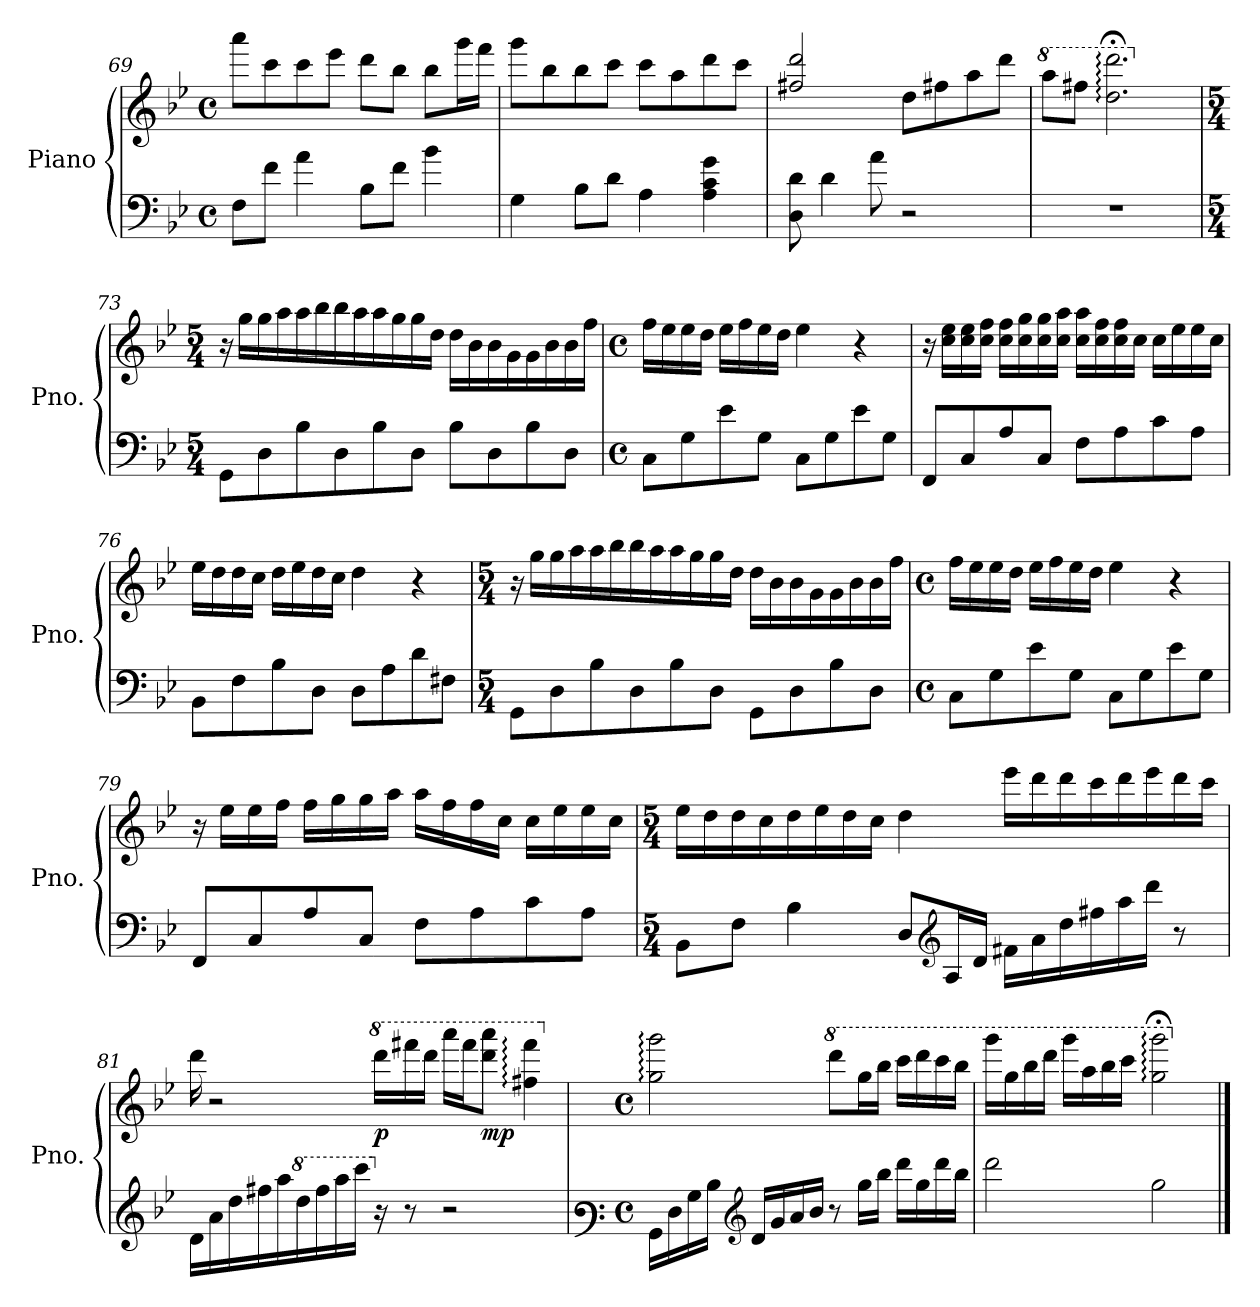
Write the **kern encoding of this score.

**kern	**kern	**dynam
*part1	*part1	*part1
*staff2	*staff1	*staff1/2
*I"Piano	*	*
*I'Pno.	*	*
!!LO:PB:g=z
*clefF4	*clefG2	*
*k[b-e-]	*k[b-e-]	*
*M4/4	*M4/4	*
*met(c)	*met(c)	*
=69	=69	=69
8F\L	8aaa\L	.
8f\J	8ccc\	.
4a\	8ccc\	.
.	8eee-\J	.
8B-\L	8ddd\L	.
8f\J	8bb-\J	.
4b-\	8bb-\L	.
.	16ggg\L	.
.	16fff\JJ	.
=70	=70	=70
4G\	8ggg\L	.
.	8bb-\	.
8B-\L	8bb-\	.
8d\J	8ccc\J	.
4A\	8ccc\L	.
.	8aa\	.
4A\ 4c\ 4g\	8ddd\	.
.	8ccc\J	.
=71	=71	=71
8D\ 8d\	2ff#X/ 2ddd/	.
4d\	.	.
8a\	.	.
2r	8dd\L	.
.	8ff#X\	.
.	8aa\	.
.	8ddd\J	.
=72	=72	=72
*	*8va	*
1r	8aaa\L	.
.	8fff#X\J	.
.	2.ddd\;<: 2.dddd\;<:	.
!!LO:LB:g=z
=73	=73	=73
*M5/4	*M5/4	*
*	*X8va	*
8GG\L	16r	.
.	16gg\LL	.
8D\	16gg\	.
.	16aa\	.
8B-\	16aa\	.
.	16bb-\	.
8D\	16bb-\	.
.	16aa\	.
8B-\	16aa\	.
.	16gg\	.
8D\J	16gg\	.
.	16dd\JJ	.
8B-\L	16dd\LL	.
.	16b-\	.
8D\	16b-\	.
.	16g\	.
8B-\	16g\	.
.	16b-\	.
8D\J	16b-\	.
.	16ff\JJ	.
=74	=74	=74
*M4/4	*M4/4	*
*met(c)	*met(c)	*
8C\L	16ff\LL	.
.	16ee-\	.
8G\	16ee-\	.
.	16dd\JJ	.
8e-\	16ee-\LL	.
.	16ff\	.
8G\J	16ee-\	.
.	16dd\JJ	.
8C\L	4ee-\	.
8G\	.	.
8e-\	4r	.
8G\J	.	.
!!LO:LB:g=z
=75	=75	=75
8FF/L	16r	.
.	16cc\ 16ee-\LL	.
8C/	16cc\ 16ee-\	.
.	16cc\ 16ff\JJ	.
8A/	16cc\ 16ff\LL	.
.	16cc\ 16gg\	.
8C/J	16cc\ 16gg\	.
.	16cc\ 16aa\JJ	.
8F\L	16cc\ 16aa\LL	.
.	16cc\ 16ff\	.
8A\	16cc\ 16ff\	.
.	16cc\JJ	.
8c\	16cc\LL	.
.	16ee-\	.
8A\J	16ee-\	.
.	16cc\JJ	.
=76	=76	=76
8BB-\L	16ee-\LL	.
.	16dd\	.
8F\	16dd\	.
.	16cc\JJ	.
8B-\	16dd\LL	.
.	16ee-\	.
8D\J	16dd\	.
.	16cc\JJ	.
8D\L	4dd\	.
8A\	.	.
8d\	4r	.
8F#X\J	.	.
!!LO:LB:g=z
=77	=77	=77
*M5/4	*M5/4	*
8GG\L	16r	.
.	16gg\LL	.
8D\	16gg\	.
.	16aa\	.
8B-\	16aa\	.
.	16bb-\	.
8D\	16bb-\	.
.	16aa\	.
8B-\	16aa\	.
.	16gg\	.
8D\J	16gg\	.
.	16dd\JJ	.
8GG\L	16dd\LL	.
.	16b-\	.
8D\	16b-\	.
.	16g\	.
8B-\	16g\	.
.	16b-\	.
8D\J	16b-\	.
.	16ff\JJ	.
=78	=78	=78
*M4/4	*M4/4	*
*met(c)	*met(c)	*
8C\L	16ff\LL	.
.	16ee-\	.
8G\	16ee-\	.
.	16dd\JJ	.
8e-\	16ee-\LL	.
.	16ff\	.
8G\J	16ee-\	.
.	16dd\JJ	.
8C\L	4ee-\	.
8G\	.	.
8e-\	4r	.
8G\J	.	.
!!LO:LB:g=z
=79	=79	=79
8FF/L	16r	.
.	16ee-\LL	.
8C/	16ee-\	.
.	16ff\JJ	.
8A/	16ff\LL	.
.	16gg\	.
8C/J	16gg\	.
.	16aa\JJ	.
8F\L	16aa\LL	.
.	16ff\	.
8A\	16ff\	.
.	16cc\JJ	.
8c\	16cc\LL	.
.	16ee-\	.
8A\J	16ee-\	.
.	16cc\JJ	.
=80	=80	=80
*M5/4	*M5/4	*
8BB-\L	16ee-\LL	.
.	16dd\	.
8F\J	16dd\	.
.	16cc\	.
4B-\	16dd\	.
.	16ee-\	.
.	16dd\	.
.	16cc\JJ	.
8D/L	4dd\	.
*clefG2	*	*
16A/L	.	.
16d/JJ	.	.
16f#X\LL	16eee-\LL	.
16a\	16ddd\	.
16dd\	16ddd\	.
16ff#X\	16ccc\	.
16aa\	16ddd\	.
16ddd\JJ	16eee-\	.
8r	16ddd\	.
.	16ccc\JJ	.
!!LO:LB:g=z
=81	=81	=81
16d\LL	16ddd\	.
16a\	2r	.
16dd\	.	.
16ff#X\	.	.
16aa\	.	.
*8va	*	*
16ddd\	.	.
16fff#\	.	.
16aaa\	.	.
16cccc\JJ	.	.
*X8va	*	*
*	*8va	*
!	!	!LO:DY:b
16r	16dddd\LL	p
8r	16ffff#X\	.
.	16dddd\JJ	.
2r	16aaaa\LL	.
.	16ffff#\J	.
!	!	!LO:DY:b
.	8dddd\ 8aaaa\J	mp
.	4fff#X\: 4ffff#\:	.
=82	=82	=82
*clefF3	*	*
*M4/4	*M4/4	*
*met(c)	*met(c)	*
*	*X8va	*
16BB-\LL	2gg\: 2ggg\:	.
16F\	.	.
16B-\	.	.
16d\JJ	.	.
*clefG2	*	*
16d/LL	.	.
16g/	.	.
16a/	.	.
16b-/JJ	.	.
*	*8va	*
8r	8dddd\L	.
16gg\LL	16ggg\L	.
16bb-\JJ	16bbb-\JJ	.
16ddd\LL	16cccc\LL	.
16gg\	16dddd\	.
16ddd\	16cccc\	.
16bb-\JJ	16bbb-\JJ	.
=83	=83	=83
2ddd\	16gggg\LL	.
.	16ggg\	.
.	16bbb-\	.
.	16dddd\JJ	.
.	16gggg\LL	.
.	16aaa\	.
.	16bbb-\	.
.	16cccc\JJ	.
2gg\	2ggg\;<: 2gggg\;<:	.
*	*X8va	*
==	==	==
*-	*-	*-
